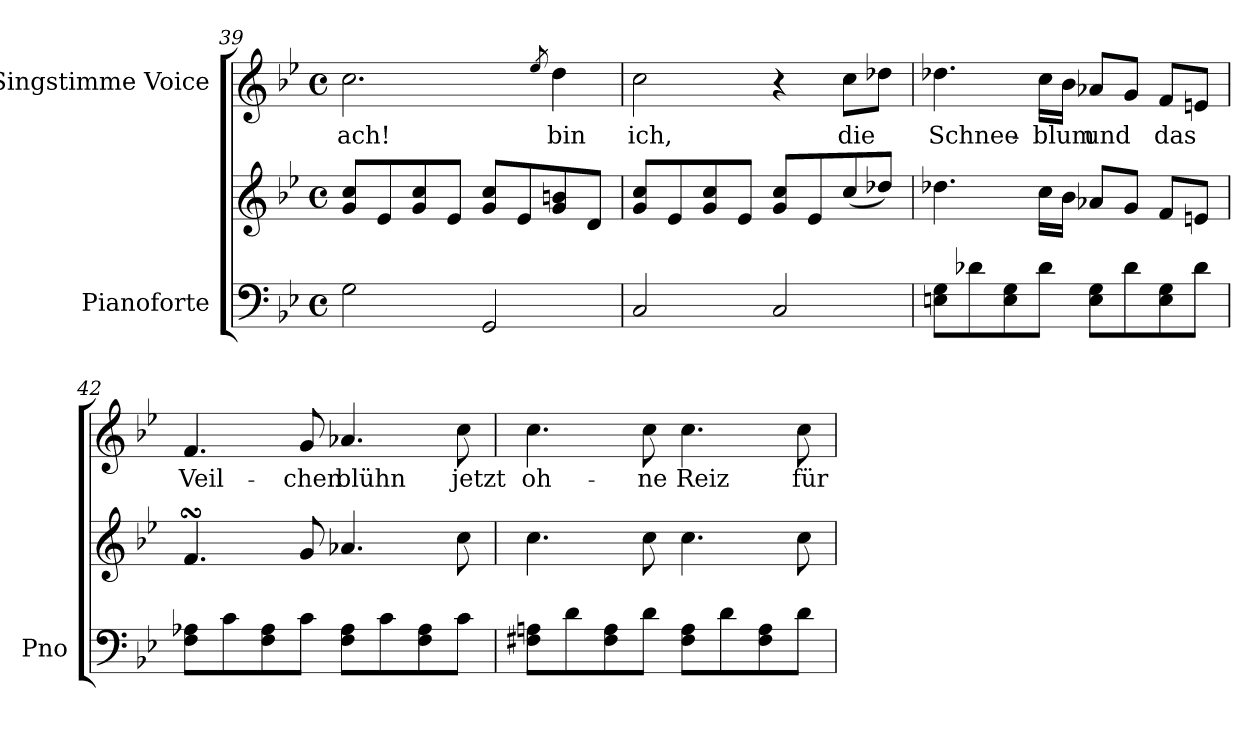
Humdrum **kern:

**kern	**kern	**kern	**text
*part2	*part2	*part1	*part1
*staff3	*staff2	*staff1	*staff1
*I"Pianoforte	*	*I"Singstimme Voice	*
*I'Pno	*	*	*
*clefF4	*clefG2	*clefG2	*
*k[b-e-]	*k[b-e-]	*k[b-e-]	*
*M4/4	*M4/4	*M4/4	*
*met(c)	*met(c)	*met(c)	*
=39	=39	=39	=39
!	!	!	!LO:LY:b
2G\	8g/ 8cc/L	2.cc\	ach!
.	8e-/	.	.
.	8g/ 8cc/	.	.
.	8e-/J	.	.
2GG/	8g/ 8cc/L	.	.
.	8e-/	.	.
.	.	8qee-/	.
!	!	!	!LO:LY:b
.	8g/ 8bn/	4dd\	bin
.	8d/J	.	.
!!LO:LB:g=z
=40	=40	=40	=40
!	!	!	!LO:LY:b
2C/	8g/ 8cc/L	2cc\	ich,
.	8e-/	.	.
.	8g/ 8cc/	.	.
.	8e-/J	.	.
2C/	8g/ 8cc/L	4r	.
.	8e-/	.	.
!	!	!	!LO:LY:b
.	(8cc/	8cc\L	die
.	8dd-X/J)	8dd-X\J	.
=41	=41	=41	=41
!	!	!	!LO:LY:b
8En\ 8G\L	4.dd-X\	4.dd-j\	Schnee-
8d-X\	.	.	.
8E\ 8G\	.	.	.
!	!	!	!LO:LY:b
8d-\J	16cc\LL	16cc\LL	-blum
.	16b-\JJ	16b-\JJ	.
!	!	!	!LO:LY:b
8E\ 8G\L	8a-X/L	8a-X/L	und
8d-\	8g/J	8g/J	.
!	!	!	!LO:LY:b
8E\ 8G\	8f/L	8f/L	das
8d-\J	8en/J	8en/J	.
!!LO:PB:g=z
=42	=42	=42	=42
!	!	!	!LO:LY:b
8F\ 8A-X\L	4.fsSSS/	4.f/	Veil-
8c\	.	.	.
8F\ 8A-\	.	.	.
!	!	!	!LO:LY:b
8c\J	8g/	8g/	-chen
!	!	!	!LO:LY:b
8F\ 8A-\L	4.a-X/	4.a-X/	blühn
8c\	.	.	.
8F\ 8A-\	.	.	.
!	!	!	!LO:LY:b
8c\J	8cc\	8cc\	jetzt
=43	=43	=43	=43
!	!	!	!LO:LY:b
8F#X\ 8An\L	4.cc\	4.cc\	oh-
8d\	.	.	.
8F#\ 8A\	.	.	.
!	!	!	!LO:LY:b
8d\J	8cc\	8cc\	-ne
!	!	!	!LO:LY:b
8F#\ 8A\L	4.cc\	4.cc\	Reiz
8d\	.	.	.
8F#\ 8A\	.	.	.
!	!	!	!LO:LY:b
8d\J	8cc\	8cc\	für
=	=	=	=
*-	*-	*-	*-
